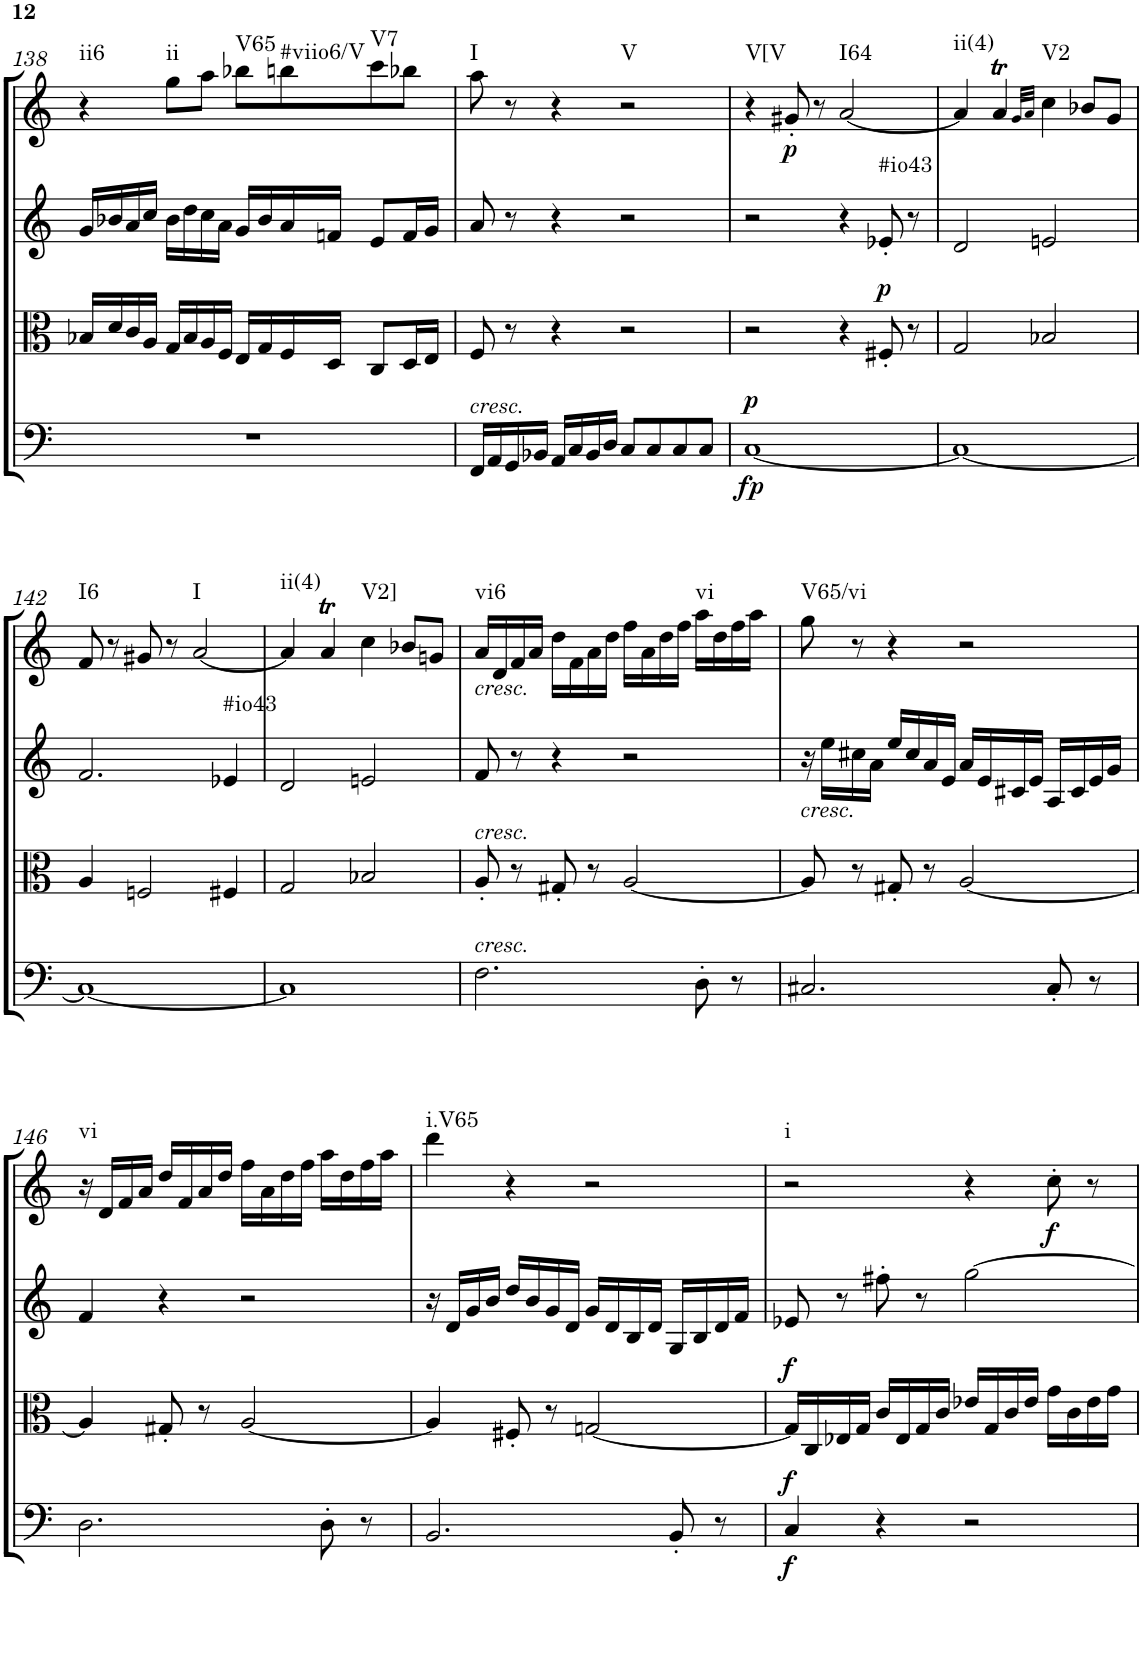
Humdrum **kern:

**kern	**dynam	**kern	**dynam	**kern	**harte	**kern	**dynam	**harte
*part4	*part4	*part3	*part3	*part2	*part2	*part1	*part1	*part1
*staff4	*staff4	*staff3	*staff3	*staff2	*	*staff1	*staff1	*
*I"Cello	*	*I"Viola	*	*I"2nd Violin	*	*I"1st Violin	*	*
*	*	*I'Vla	*	*I'Vln	*	*I'Vln	*	*
!!LO:PB:g=z
*clefF4	*	*clefC3	*	*clefG2	*	*clefG2	*	*
*k[]	*	*k[]	*	*k[]	*	*k[]	*	*
*M4/4	*	*M4/4	*	*M4/4	*	*M4/4	*	*
*met(c)	*	*met(c)	*	*met(c)	*	*met(c)	*	*
=138	=138	=138	=138	=138	=138	=138	=138	=138
!	!	!	!	!	!	!	!	!LO:H:kt=ii6
1r	.	16B-X/LL	.	16g/LL	.	4r	.	N
.	.	16d/	.	16b-X/	.	.	.	.
.	.	16c/	.	16a/	.	.	.	.
.	.	16A/JJ	.	16cc/JJ	.	.	.	.
!	!	!	!	!	!	!	!	!LO:H:kt=ii
.	.	16G/LL	.	16b-\LL	.	8gg\L	.	N
.	.	16B-/	.	16dd\	.	.	.	.
.	.	16A/	.	16cc\	.	8aa\J	.	.
.	.	16F/JJ	.	16a\JJ	.	.	.	.
!	!	!	!	!	!	!	!	!LO:H:kt=V65
.	.	16E/LL	.	16g/LL	.	8bb-X\L	.	N
.	.	16G/	.	16b-/	.	.	.	.
!	!	!	!	!	!	!	!	!LO:H:kt=#viio6/V
.	.	16F/	.	16a/	.	8bbn\	.	N
.	.	16D/JJ	.	16fn/JJ	.	.	.	.
!	!	!	!	!	!	!	!	!LO:H:kt=V7
.	.	8C/L	.	8e/L	.	8ccc\	.	N
.	.	16D/L	.	16f/L	.	8bb-X\J	.	.
.	.	16E/JJ	.	16g/JJ	.	.	.	.
=139	=139	=139	=139	=139	=139	=139	=139	=139
!LO:TX:a:i:t=cresc.	!	!	!	!	!	!	!	!LO:H:kt=I
16FF/LL	.	8F/	.	8a/	.	8aa\	.	N
16AA/	.	.	.	.	.	.	.	.
16GG/	.	8r	.	8r	.	8r	.	.
16BB-X/JJ	.	.	.	.	.	.	.	.
16AA/LL	.	4r	.	4r	.	4r	.	.
16C/	.	.	.	.	.	.	.	.
16BB-/	.	.	.	.	.	.	.	.
16D/JJ	.	.	.	.	.	.	.	.
!	!	!	!	!	!	!	!	!LO:H:kt=V
8C/L	.	2r	.	2r	.	2r	.	N
8C/	.	.	.	.	.	.	.	.
8C/	.	.	.	.	.	.	.	.
8C/J	.	.	.	.	.	.	.	.
=140	=140	=140	=140	=140	=140	=140	=140	=140
!	!LO:DY:b	!	!	!	!	!	!	!
!	!LO:DY:n=1:a	!	!	!	!	!	!	!LO:H:kt=V[V
[1C	fp p	2r	.	2r	.	4r	.	N
!	!	!	!	!	!	!	!LO:DY:b	!
.	.	.	.	.	.	8g#X'/	p	.
.	.	.	.	.	.	8r	.	.
!	!	!	!	!	!	!	!	!LO:H:kt=I64
.	.	4r	.	4r	.	[2a/	.	N
!	!	!	!LO:DY:a	!	!LO:H:kt=#io43	!	!	!
.	.	8F#X'/	p	8e-X'/	N	.	.	.
.	.	8r	.	8r	.	.	.	.
=141	=141	=141	=141	=141	=141	=141	=141	=141
!	!	!	!	!	!	!	!	!LO:H:kt=ii(4)
1C_	.	2G/	.	2d/	.	4a/]	.	N
.	.	.	.	.	.	4aT/	.	.
.	.	.	.	.	.	32qg/LLL	.	.
.	.	.	.	.	.	32qa/JJJ	.	.
!	!	!	!	!	!	!	!	!LO:H:kt=V2
.	.	2B-X/	.	2en/	.	4cc\	.	N
.	.	.	.	.	.	8b-X/L	.	.
.	.	.	.	.	.	8g/J	.	.
!!LO:LB:g=z
=142	=142	=142	=142	=142	=142	=142	=142	=142
!	!	!	!	!	!	!	!	!LO:H:kt=I6
1C_	.	4A/	.	2.f/	.	8f/	.	N
.	.	.	.	.	.	8r	.	.
.	.	2Fn/	.	.	.	8g#X/	.	.
.	.	.	.	.	.	8r	.	.
!	!	!	!	!	!	!	!	!LO:H:kt=I
.	.	.	.	.	.	[2a/	.	N
!	!	!	!	!	!LO:H:kt=#io43	!	!	!
.	.	4F#X/	.	4e-X/	N	.	.	.
=143	=143	=143	=143	=143	=143	=143	=143	=143
!	!	!	!	!	!	!	!	!LO:H:kt=ii(4)
1C]	.	2G/	.	2d/	.	4a/]	.	N
.	.	.	.	.	.	4aT/	.	.
!	!	!	!	!	!	!	!	!LO:H:kt=V2]
.	.	2B-X/	.	2en/	.	4cc\	.	N
.	.	.	.	.	.	8b-X/L	.	.
.	.	.	.	.	.	8gn/J	.	.
=144	=144	=144	=144	=144	=144	=144	=144	=144
!	!	!	!	!	!	!LO:TX:b:i:t=cresc.	!	!
!	!	!LO:TX:a:i:t=cresc.	!	!	!	!	!	!
!LO:TX:a:i:t=cresc.	!	!	!	!	!	!	!	!LO:H:kt=vi6
2.F\	.	8A'/	.	8f/	.	16a/LL	.	N
.	.	.	.	.	.	16d/	.	.
.	.	8r	.	8r	.	16f/	.	.
.	.	.	.	.	.	16a/JJ	.	.
.	.	8G#X'/	.	4r	.	16dd\LL	.	.
.	.	.	.	.	.	16f\	.	.
.	.	8r	.	.	.	16a\	.	.
.	.	.	.	.	.	16dd\JJ	.	.
.	.	[2A/	.	2r	.	16ff\LL	.	.
.	.	.	.	.	.	16a\	.	.
.	.	.	.	.	.	16dd\	.	.
.	.	.	.	.	.	16ff\JJ	.	.
!	!	!	!	!	!	!	!	!LO:H:kt=vi
8D'\	.	.	.	.	.	16aa\LL	.	N
.	.	.	.	.	.	16dd\	.	.
8r	.	.	.	.	.	16ff\	.	.
.	.	.	.	.	.	16aa\JJ	.	.
=145	=145	=145	=145	=145	=145	=145	=145	=145
!	!	!	!	!LO:TX:b:i:t=cresc.	!	!	!	!LO:H:kt=V65/vi
2.C#X/	.	8A/]	.	16r	.	8gg\	.	N
.	.	.	.	16ee\LL	.	.	.	.
.	.	8r	.	16cc#X\	.	8r	.	.
.	.	.	.	16a\JJ	.	.	.	.
.	.	8G#X'/	.	16ee/LL	.	4r	.	.
.	.	.	.	16cc#/	.	.	.	.
.	.	8r	.	16a/	.	.	.	.
.	.	.	.	16e/JJ	.	.	.	.
.	.	[2A/	.	16a/LL	.	2r	.	.
.	.	.	.	16e/	.	.	.	.
.	.	.	.	16c#X/	.	.	.	.
.	.	.	.	16e/JJ	.	.	.	.
8C#'/	.	.	.	16A/LL	.	.	.	.
.	.	.	.	16c#/	.	.	.	.
8r	.	.	.	16e/	.	.	.	.
.	.	.	.	16g/JJ	.	.	.	.
!!LO:LB:g=z
=146	=146	=146	=146	=146	=146	=146	=146	=146
!	!	!	!	!	!	!	!	!LO:H:kt=vi
2.D\	.	4A/]	.	4f/	.	16r	.	N
.	.	.	.	.	.	16d/LL	.	.
.	.	.	.	.	.	16f/	.	.
.	.	.	.	.	.	16a/JJ	.	.
.	.	8G#X'/	.	4r	.	16dd/LL	.	.
.	.	.	.	.	.	16f/	.	.
.	.	8r	.	.	.	16a/	.	.
.	.	.	.	.	.	16dd/JJ	.	.
.	.	[2A/	.	2r	.	16ff\LL	.	.
.	.	.	.	.	.	16a\	.	.
.	.	.	.	.	.	16dd\	.	.
.	.	.	.	.	.	16ff\JJ	.	.
8D'\	.	.	.	.	.	16aa\LL	.	.
.	.	.	.	.	.	16dd\	.	.
8r	.	.	.	.	.	16ff\	.	.
.	.	.	.	.	.	16aa\JJ	.	.
=147	=147	=147	=147	=147	=147	=147	=147	=147
!	!	!	!	!	!	!	!	!LO:H:kt=i.V65
2.BB/	.	4A/]	.	16r	.	4ddd\	.	N
.	.	.	.	16d/LL	.	.	.	.
.	.	.	.	16g/	.	.	.	.
.	.	.	.	16b/JJ	.	.	.	.
.	.	8F#X'/	.	16dd/LL	.	4r	.	.
.	.	.	.	16b/	.	.	.	.
.	.	8r	.	16g/	.	.	.	.
.	.	.	.	16d/JJ	.	.	.	.
.	.	[2Gn/	.	16g/LL	.	2r	.	.
.	.	.	.	16d/	.	.	.	.
.	.	.	.	16B/	.	.	.	.
.	.	.	.	16d/JJ	.	.	.	.
8BB'/	.	.	.	16G/LL	.	.	.	.
.	.	.	.	16B/	.	.	.	.
8r	.	.	.	16d/	.	.	.	.
.	.	.	.	16f/JJ	.	.	.	.
=148	=148	=148	=148	=148	=148	=148	=148	=148
!	!LO:DY:b	!	!	!	!	!	!	!
!	!LO:DY:n=1:a	!	!LO:DY:a	!	!	!	!	!LO:H:kt=i
4C/	f f	16G/LL]	f	8e-X/	.	2r	.	N
.	.	16C/	.	.	.	.	.	.
.	.	16E-X/	.	8r	.	.	.	.
.	.	16G/JJ	.	.	.	.	.	.
4r	.	16c/LL	.	8ff#X'\	.	.	.	.
.	.	16E-/	.	.	.	.	.	.
.	.	16G/	.	8r	.	.	.	.
.	.	16c/JJ	.	.	.	.	.	.
2r	.	16e-X/LL	.	[2gg\	.	4r	.	.
.	.	16G/	.	.	.	.	.	.
.	.	16c/	.	.	.	.	.	.
.	.	16e-/JJ	.	.	.	.	.	.
!	!	!	!	!	!	!	!LO:DY:b	!
.	.	16g\LL	.	.	.	8cc'\	f	.
.	.	16c\	.	.	.	.	.	.
.	.	16e-\	.	.	.	8r	.	.
.	.	16g\JJ	.	.	.	.	.	.
=	=	=	=	=	=	=	=	=
*-	*-	*-	*-	*-	*-	*-	*-	*-
